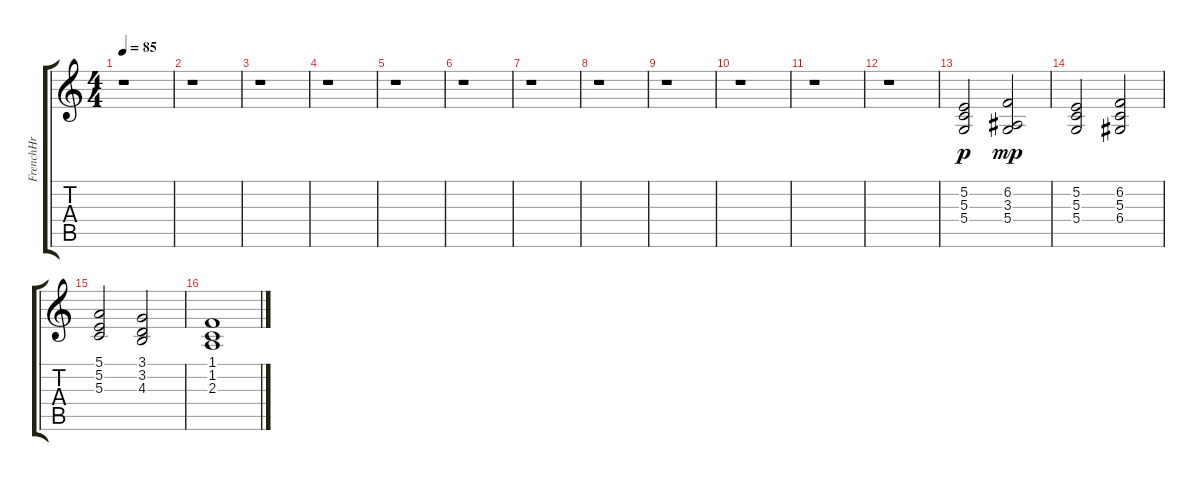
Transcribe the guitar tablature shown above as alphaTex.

\track ("FrenchHr" "FrenchHr") {instrument frenchhorn}
\staff {score tabs}
\tuning (E4 B3 G3 D3 A2 E2) {hide}
\ts (4 4)
\tempo 85
\clef g2
\ks c
r.1{dy p} |
r.1 |
r.1 |
r.1 |
r.1 |
r.1 |
r.1 |
r.1 |
r.1 |
r.1 |
r.1 |
r.1 |
(5.2 5.3 5.4).2 (6.2 3.3 5.4).2{dy mp} |
(5.2 5.3 5.4).2 (6.2 5.3 6.4).2 |
(5.1 5.2 5.3).2 (3.1 3.2 4.3).2 |
(1.1 1.2 2.3).1
